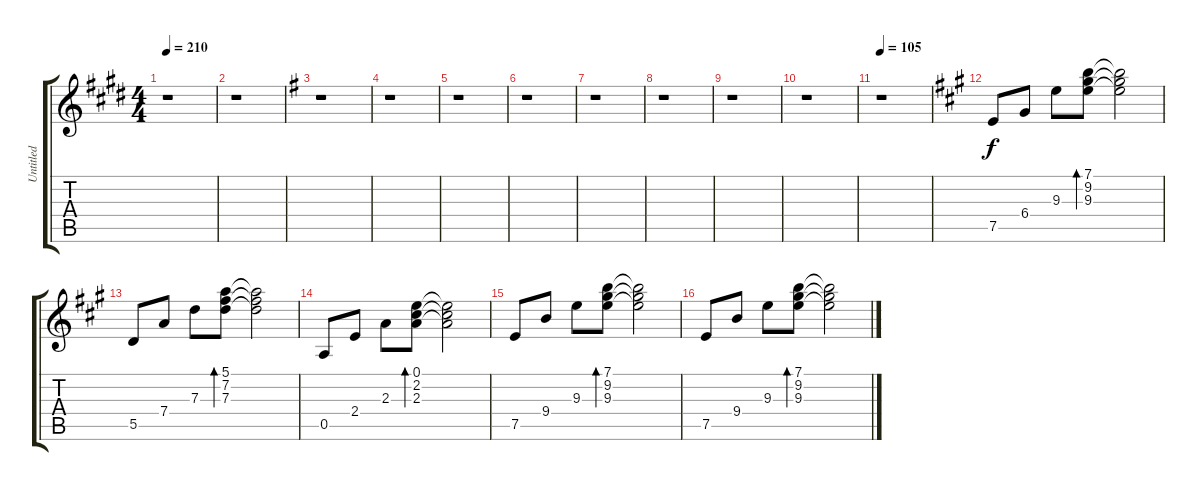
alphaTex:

\track ("Untitled" "Untitled") {instrument acousticguitarsteel}
\staff {score tabs}
\tuning (E4 B3 G3 D3 A2 E2) {hide}
\ts (4 4)
\tempo 210
\clef g2
\ks c#minor
r.1{dy f} |
r.1 |
\ks g
r.1 |
r.1 |
r.1 |
r.1 |
r.1 |
r.1 |
r.1 |
r.1 |
\tempo 105
r.1 |
\ks a
7.5.8 6.4.8 9.3.8 (7.1 9.2 9.3).8{bd 30} (7.1{t} 9.2{t} 9.3{t}).2 |
5.5.8 7.4.8 7.3.8 (5.1 7.2 7.3).8{bd 30} (5.1{t} 7.2{t} 7.3{t}).2 |
0.5.8 2.4.8 2.3.8 (0.1 2.2 2.3).8{bd 30} (0.1{t} 2.2{t} 2.3{t}).2 |
7.5.8 9.4.8 9.3.8 (7.1 9.2 9.3).8{bd 30} (7.1{t} 9.2{t} 9.3{t}).2 |
7.5.8 9.4.8 9.3.8 (7.1 9.2 9.3).8{bd 30} (7.1{t} 9.2{t} 9.3{t}).2
